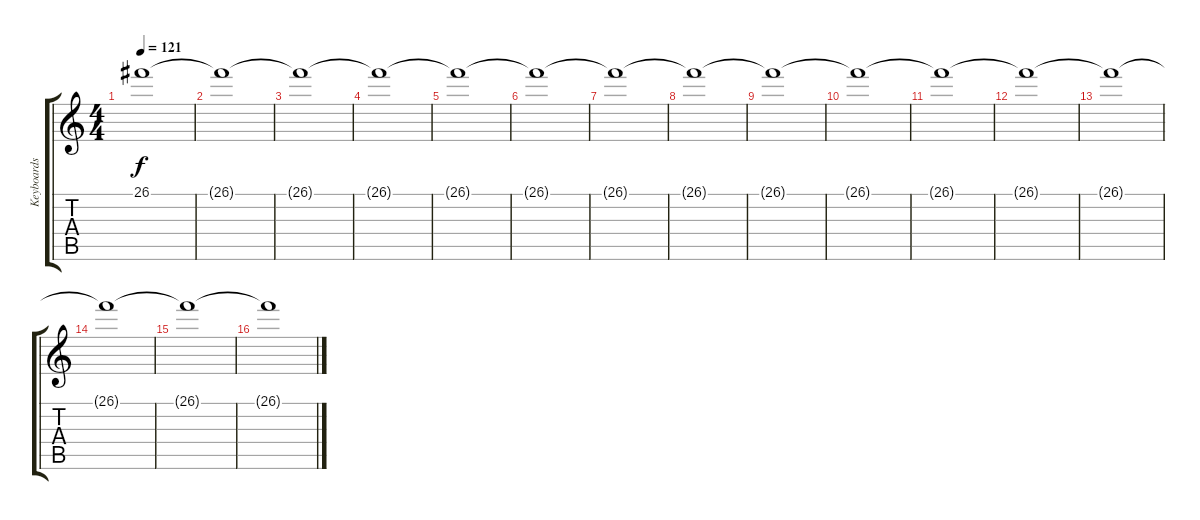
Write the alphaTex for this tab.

\track ("Keyboards" "Keyboards") {instrument synthstrings2}
\staff {score tabs}
\tuning (E4 B3 G3 D3 A2 E2) {hide}
\ts (4 4)
\tempo 121
\clef g2
\ks c
26.1{t}.1{dy f} |
26.1{t}.1 |
26.1{t}.1 |
26.1{t}.1 |
26.1{t}.1 |
26.1{t}.1 |
26.1{t}.1 |
26.1{t}.1 |
26.1{t}.1 |
26.1{t}.1 |
26.1{t}.1 |
26.1{t}.1 |
26.1{t}.1 |
26.1{t}.1 |
26.1{t}.1 |
26.1{t}.1
